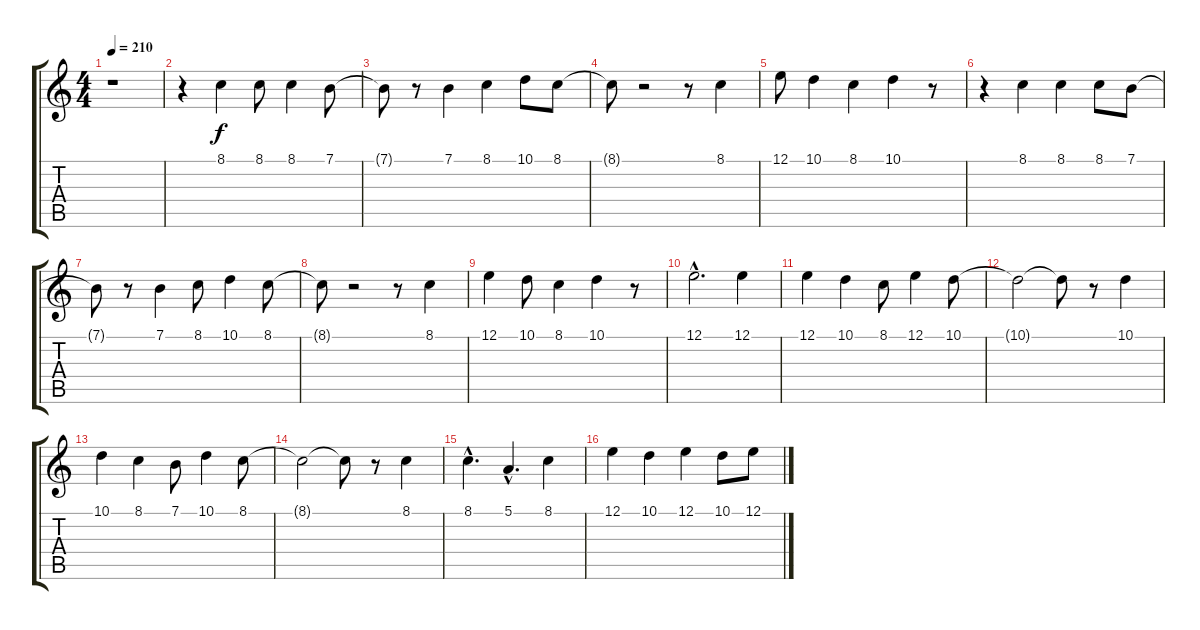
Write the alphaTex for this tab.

\track "" {instrument pad4choir}
\staff {score tabs}
\tuning (E4 B3 G3 D3 A2 E2) {hide}
\ts (4 4)
\tempo 210
\clef g2
\ks c
r.1{dy f} |
r.4 8.1.4 8.1.8 8.1.4 7.1.8 |
7.1{t}.8 r.8 7.1.4 8.1.4 10.1.8 8.1.8 |
8.1{t}.8 r.2 r.8 8.1.4 |
12.1.8 10.1.4 8.1.4 10.1.4 r.8 |
r.4 8.1.4 8.1.4 8.1.8 7.1.8 |
7.1{t}.8 r.8 7.1.4 8.1.8 10.1.4 8.1.8 |
8.1{t}.8 r.2 r.8 8.1.4 |
12.1.4 10.1.8 8.1.4 10.1.4 r.8 |
12.1{hac}.2{d} 12.1.4 |
12.1.4 10.1.4 8.1.8 12.1.4 10.1.8 |
10.1{t}.2 10.1{t}.8 r.8 10.1.4 |
10.1.4 8.1.4 7.1.8 10.1.4 8.1.8 |
8.1{t}.2 8.1{t}.8 r.8 8.1.4 |
8.1{hac}.4{d} 5.1{hac}.4{d} 8.1.4 |
12.1.4 10.1.4 12.1.4 10.1.8 12.1.8
